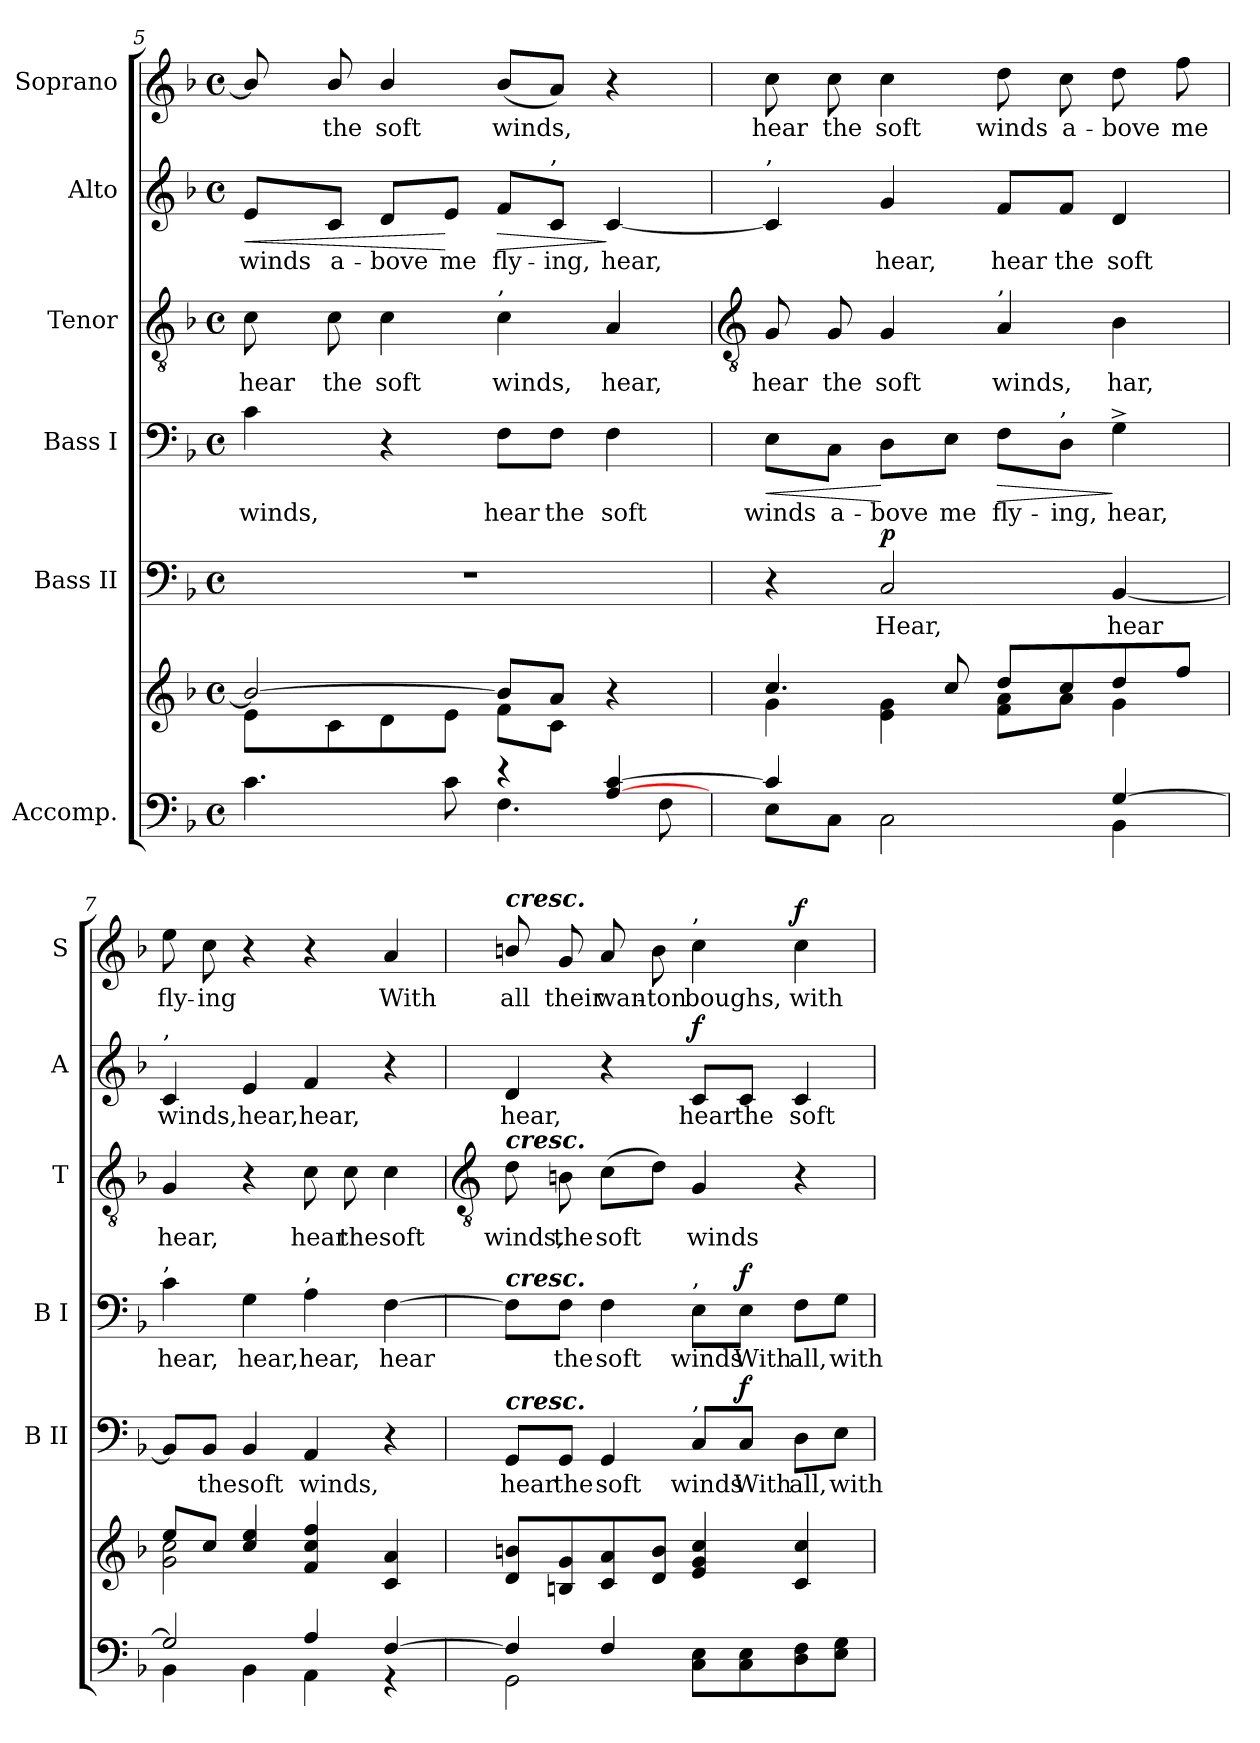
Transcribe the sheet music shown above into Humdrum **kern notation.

**kern	**kern	**kern	**text	**dynam	**kern	**text	**dynam	**kern	**text	**kern	**text	**dynam	**kern	**text	**dynam
*part6	*part6	*part5	*part5	*part5	*part4	*part4	*part4	*part3	*part3	*part2	*part2	*part2	*part1	*part1	*part1
*staff7	*staff6	*staff5	*staff5	*staff5	*staff4	*staff4	*staff4	*staff3	*staff3	*staff2	*staff2	*staff2	*staff1	*staff1	*staff1
*I"Accomp.	*	*I"Bass II	*	*	*I"Bass I	*	*	*I"Tenor	*	*I"Alto	*	*	*I"Soprano	*	*
*	*	*I'B II	*	*	*I'B I	*	*	*I'T	*	*I'A	*	*	*I'S	*	*
*clefF4	*clefG2	*clefF4	*	*	*clefF4	*	*	*clefGv2	*	*clefG2	*	*	*clefG2	*	*
*k[b-]	*k[b-]	*k[b-]	*	*	*k[b-]	*	*	*k[b-]	*	*k[b-]	*	*	*k[b-]	*	*
*F:	*F:	*F:	*	*	*F:	*	*	*F:	*	*F:	*	*	*F:	*	*
*M4/4	*M4/4	*M4/4	*	*	*M4/4	*	*	*M4/4	*	*M4/4	*	*	*M4/4	*	*
*met(c)	*met(c)	*met(c)	*	*	*met(c)	*	*	*met(c)	*	*met(c)	*	*	*met(c)	*	*
=5	=5	=5	=5	=5	=5	=5	=5	=5	=5	=5	=5	=5	=5	=5	=5
*^	*^	*	*	*	*	*	*	*	*	*	*	*	*	*	*
!	!	!	!	!	!	!	!	!LO:LY:b	!	!	!LO:LY:b	!	!LO:LY:b	!LO:HP:b	!	!	!
2ryy	4.c\	2b-/_	8e\L	1r	.	.	4c	winds,	.	8c	hear	8e/L	winds	<	8b-/]	.	.
!	!	!	!	!	!	!	!	!	!	!	!LO:LY:b	!	!LO:LY:b	!	!	!LO:LY:b	!
.	.	.	8c\	.	.	.	.	.	.	8c	the	8c/J	a-	.	8b-/	the	.
!	!	!	!	!	!	!	!	!	!	!	!LO:LY:b	!	!LO:LY:b	!	!	!LO:LY:b	!
.	.	.	8d\	.	.	.	4r	.	.	4c	soft	8d/L	-bove	.	4b-/	soft	.
!	!	!	!	!	!	!	!	!	!	!	!	!	!LO:LY:b	!	!	!	!
.	8c\	.	8e\J	.	.	.	.	.	.	.	.	8e/J	me	[	.	.	.
!	!	!	!	!	!	!	!	!	!	!LO:TX:a:t=,	!	!	!	!	!	!	!
!	!	!	!	!	!	!	!	!LO:LY:b	!	!	!LO:LY:b	!	!LO:LY:b	!LO:HP:b	!	!LO:LY:b	!
4r	4.F\	8b-/L]	8f\L	.	.	.	8F\L	hear	.	4c	winds,	8f/L	fly-	>	(<8b-L	winds,	.
!	!	!	!	!	!	!	!	!	!	!	!	!LO:TX:a:t=,	!	!	!	!	!
!	!	!	!	!	!	!	!	!LO:LY:b	!	!	!	!	!LO:LY:b	!	!	!	!
.	.	8a/J	8c\J	.	.	.	8F\J	the	.	.	.	8c/J	-ing,	.	8aJ)	.	.
!	!	!	!	!	!	!	!	!LO:LY:b	!	!	!LO:LY:b	!	!LO:LY:b	!	!	!	!
[4A/ [4c/	.	4r	4ryy	.	.	.	4F	soft	.	4A	hear,	[4c	hear,	]	4r	.	.
.	8F\	.	.	.	.	.	.	.	.	.	.	.	.	.	.	.	.
!!LO:LB:g=z
=6	=6	=6	=6	=6	=6	=6	=6	=6	=6	=6	=6	=6	=6	=6	=6	=6	=6
*	*	*	*	*	*	*	*	*	*	*clefGv2	*	*	*	*	*	*	*
!	!	!	!	!	!	!	!	!	!	!	!	!LO:TX:a:t=,	!	!	!	!	!
!	!	!	!	!	!	!	!	!LO:LY:b	!LO:HP:b	!	!LO:LY:b	!	!	!	!	!LO:LY:b	!
4c/]	8E\L	4.cc/	4g\	4r	.	.	8E\L	winds	<	8G	hear	4c]	.	.	8cc	hear	.
!	!	!	!	!	!	!	!	!LO:LY:b	!	!	!LO:LY:b	!	!	!	!	!LO:LY:b	!
.	8C\J	.	.	.	.	.	8C\J	a-	.	8G	the	.	.	.	8cc	the	.
!	!	!	!	!	!LO:LY:b	!LO:DY:b	!	!LO:LY:b	!	!	!LO:LY:b	!	!LO:LY:b	!	!	!LO:LY:b	!
2ryy	2C\	.	4e\ 4g\	2C	Hear,	p	8D\L	-bove	[	4G	soft	4g	hear,	.	4cc	soft	.
!	!	!	!	!	!	!	!	!LO:LY:b	!	!	!	!	!	!	!	!	!
.	.	8cc/	.	.	.	.	8E\J	me	.	.	.	.	.	.	.	.	.
!	!	!	!	!	!	!	!	!	!	!LO:TX:a:t=,	!	!	!	!	!	!	!
!	!	!	!	!	!	!	!	!LO:LY:b	!LO:HP:b	!	!LO:LY:b	!	!LO:LY:b	!	!	!LO:LY:b	!
.	.	8dd/L	8f\ 8a\L	.	.	.	8F\L	fly-	>	4A	winds,	8f/L	hear	.	8dd	winds	.
!	!	!	!	!	!	!	!LO:TX:a:t=,	!	!	!	!	!	!	!	!	!	!
!	!	!	!	!	!	!	!	!LO:LY:b	!	!	!	!	!LO:LY:b	!	!	!LO:LY:b	!
.	.	8cc/	8a\J	.	.	.	8D\J	-ing,	.	.	.	8f/J	the	.	8cc	a-	.
!	!	!	!	!	!LO:LY:b	!	!	!LO:LY:b	!	!	!LO:LY:b	!	!LO:LY:b	!	!	!LO:LY:b	!
[4G/	4BB-\	8dd/	4g\	[4BB-	hear	.	4G^	hear,	]	4B-	har,	4d	soft	.	8dd	-bove	.
!	!	!	!	!	!	!	!	!	!	!	!	!	!	!	!	!LO:LY:b	!
.	.	8ff/J	.	.	.	.	.	.	.	.	.	.	.	.	8ff	me	.
=7	=7	=7	=7	=7	=7	=7	=7	=7	=7	=7	=7	=7	=7	=7	=7	=7	=7
!	!	!	!	!	!	!	!	!	!	!	!	!LO:TX:a:t=,	!	!	!	!	!
!	!	!	!	!	!	!	!LO:TX:a:t=,	!	!	!	!	!	!	!	!	!	!
!	!	!	!	!	!	!	!	!LO:LY:b	!	!	!LO:LY:b	!	!LO:LY:b	!	!	!LO:LY:b	!
2G/]	4BB-\	8ee/L	2g\ 2cc\	8BB-/L]	.	.	4c	hear,	.	4G	hear,	4c	winds,	.	8ee	fly-	.
!	!	!	!	!	!LO:LY:b	!	!	!	!	!	!	!	!	!	!	!LO:LY:b	!
.	.	8cc/J	.	8BB-/J	the	.	.	.	.	.	.	.	.	.	8cc	-ing	.
!	!	!	!	!	!LO:LY:b	!	!	!LO:LY:b	!	!	!	!	!LO:LY:b	!	!	!	!
.	4BB-\	4cc/ 4ee/	.	4BB-	soft	.	4G	hear,	.	4r	.	4e	hear,	.	4r	.	.
!	!	!	!	!	!	!	!LO:TX:a:t=,	!	!	!	!	!	!	!	!	!	!
!	!	!	!	!	!LO:LY:b	!	!	!LO:LY:b	!	!	!LO:LY:b	!	!LO:LY:b	!	!	!	!
4A/	4AA\	4f/ 4cc/ 4ff/	2ryy	4AA	winds,	.	4A	hear,	.	8c	hear	4f	hear,	.	4r	.	.
!	!	!	!	!	!	!	!	!	!	!	!LO:LY:b	!	!	!	!	!	!
.	.	.	.	.	.	.	.	.	.	8c	the	.	.	.	.	.	.
!	!	!	!	!	!	!	!	!LO:LY:b	!	!	!LO:LY:b	!	!	!	!	!LO:LY:b	!
[4F/	4r	4c/ 4a/	.	4r	.	.	[4F	hear	.	4c	soft	4r	.	.	4a	With	.
!!LO:LB:g=z
=8	=8	=8	=8	=8	=8	=8	=8	=8	=8	=8	=8	=8	=8	=8	=8	=8	=8
*	*	*	*	*	*	*	*	*	*	*clefGv2	*	*	*	*	*	*	*
!	!	!	!	!	!	!	!	!	!	!	!	!	!	!	!LO:TX:a:Bi:t=cresc.	!	!
!	!	!	!	!	!	!	!	!	!	!LO:TX:a:Bi:t=cresc.	!	!	!	!	!	!	!
!	!	!	!	!	!	!	!LO:TX:a:Bi:t=cresc.	!	!	!	!	!	!	!	!	!	!
!	!	!	!	!LO:TX:a:Bi:t=cresc.	!	!	!	!	!	!	!	!	!	!	!	!	!
!	!	!	!	!	!LO:LY:b	!	!	!	!	!	!LO:LY:b	!	!LO:LY:b	!	!	!LO:LY:b	!
4F/]	2GG\	8d/ 8bn/L	1ryy	8GG/L	hear	.	8F\L]	.	.	8d	winds,	4d	hear,	.	8bn/	all	.
!	!	!	!	!	!LO:LY:b	!	!	!LO:LY:b	!	!	!LO:LY:b	!	!	!	!	!LO:LY:b	!
.	.	8Bn/ 8g/	.	8GG/J	the	.	8F\J	the	.	8Bn	the	.	.	.	8g	their	.
!	!	!	!	!	!LO:LY:b	!	!	!LO:LY:b	!	!	!LO:LY:b	!	!	!	!	!LO:LY:b	!
4F/	.	8c/ 8a/	.	4GG	soft	.	4F	soft	.	(>8cL	soft	4r	.	.	8a	wan-	.
!	!	!	!	!	!	!	!	!	!	!	!	!	!	!	!	!LO:LY:b	!
.	.	8d/ 8b/J	.	.	.	.	.	.	.	8dJ)	.	.	.	.	8b	-ton	.
!	!	!	!	!	!	!	!	!	!	!	!	!	!	!	!LO:TX:a:t=,	!	!
!	!	!	!	!	!	!	!LO:TX:a:t=,	!	!	!	!	!	!	!	!	!	!
!	!	!	!	!LO:TX:a:t=,	!	!	!	!	!	!	!	!	!	!	!	!	!
!	!	!	!	!	!LO:LY:b	!	!	!LO:LY:b	!	!	!LO:LY:b	!	!LO:LY:b	!LO:DY:b	!	!LO:LY:b	!
2ryy	8C\ 8E\L	4e/ 4g/ 4cc/	.	8C/L	winds	.	8E\L	winds	.	4G	winds	8c/L	hear	f	4cc	boughs,	.
!	!	!	!	!	!LO:LY:b	!LO:DY:b	!	!LO:LY:b	!LO:DY:b	!	!	!	!LO:LY:b	!	!	!	!
.	8C\ 8E\	.	.	8C/J	With	f	8E\J	With	f	.	.	8c/J	the	.	.	.	.
!	!	!	!	!	!LO:LY:b	!	!	!LO:LY:b	!	!	!	!	!LO:LY:b	!	!	!LO:LY:b	!LO:DY:b
.	8D\ 8F\	4c/ 4cc/	.	8D\L	all,	.	8F\L	all,	.	4r	.	4c	soft	.	4cc	with	f
!	!	!	!	!	!LO:LY:b	!	!	!LO:LY:b	!	!	!	!	!	!	!	!	!
.	8E\ 8G\J	.	.	8E\J	with	.	8G\J	with	.	.	.	.	.	.	.	.	.
*v	*v	*	*	*	*	*	*	*	*	*	*	*	*	*	*	*	*
*	*v	*v	*	*	*	*	*	*	*	*	*	*	*	*	*	*
=	=	=	=	=	=	=	=	=	=	=	=	=	=	=	=
*-	*-	*-	*-	*-	*-	*-	*-	*-	*-	*-	*-	*-	*-	*-	*-
